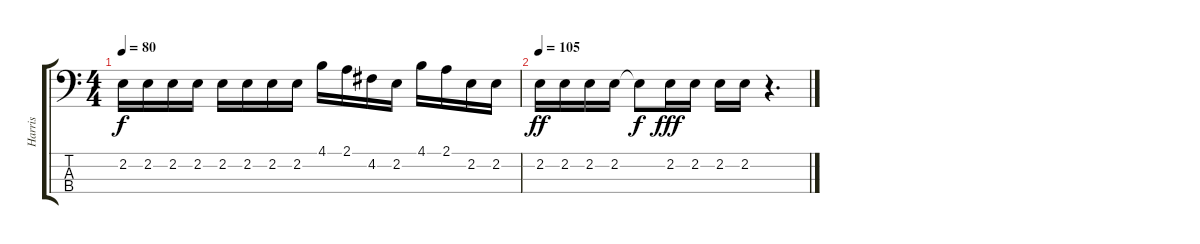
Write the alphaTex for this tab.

\track ("Harris" "Harris") {instrument electricbassfinger}
\staff {score tabs}
\tuning (G2 D2 A1 E1) {hide}
\ts (4 4)
\tempo 80
\clef f4
\ks c
2.2.16{dy f} 2.2.16 2.2.16 2.2.16 2.2.16 2.2.16 2.2.16 2.2.16 4.1.16 2.1.16 4.2.16 2.2.16 4.1.16 2.1.16 2.2.16 2.2.16 |
\tempo 105
2.2.16{dy ff} 2.2.16 2.2.16 2.2.16 2.2{t}.8{dy f} 2.2.16{dy fff} 2.2.16 2.2.16 2.2.16 r.4{d}
